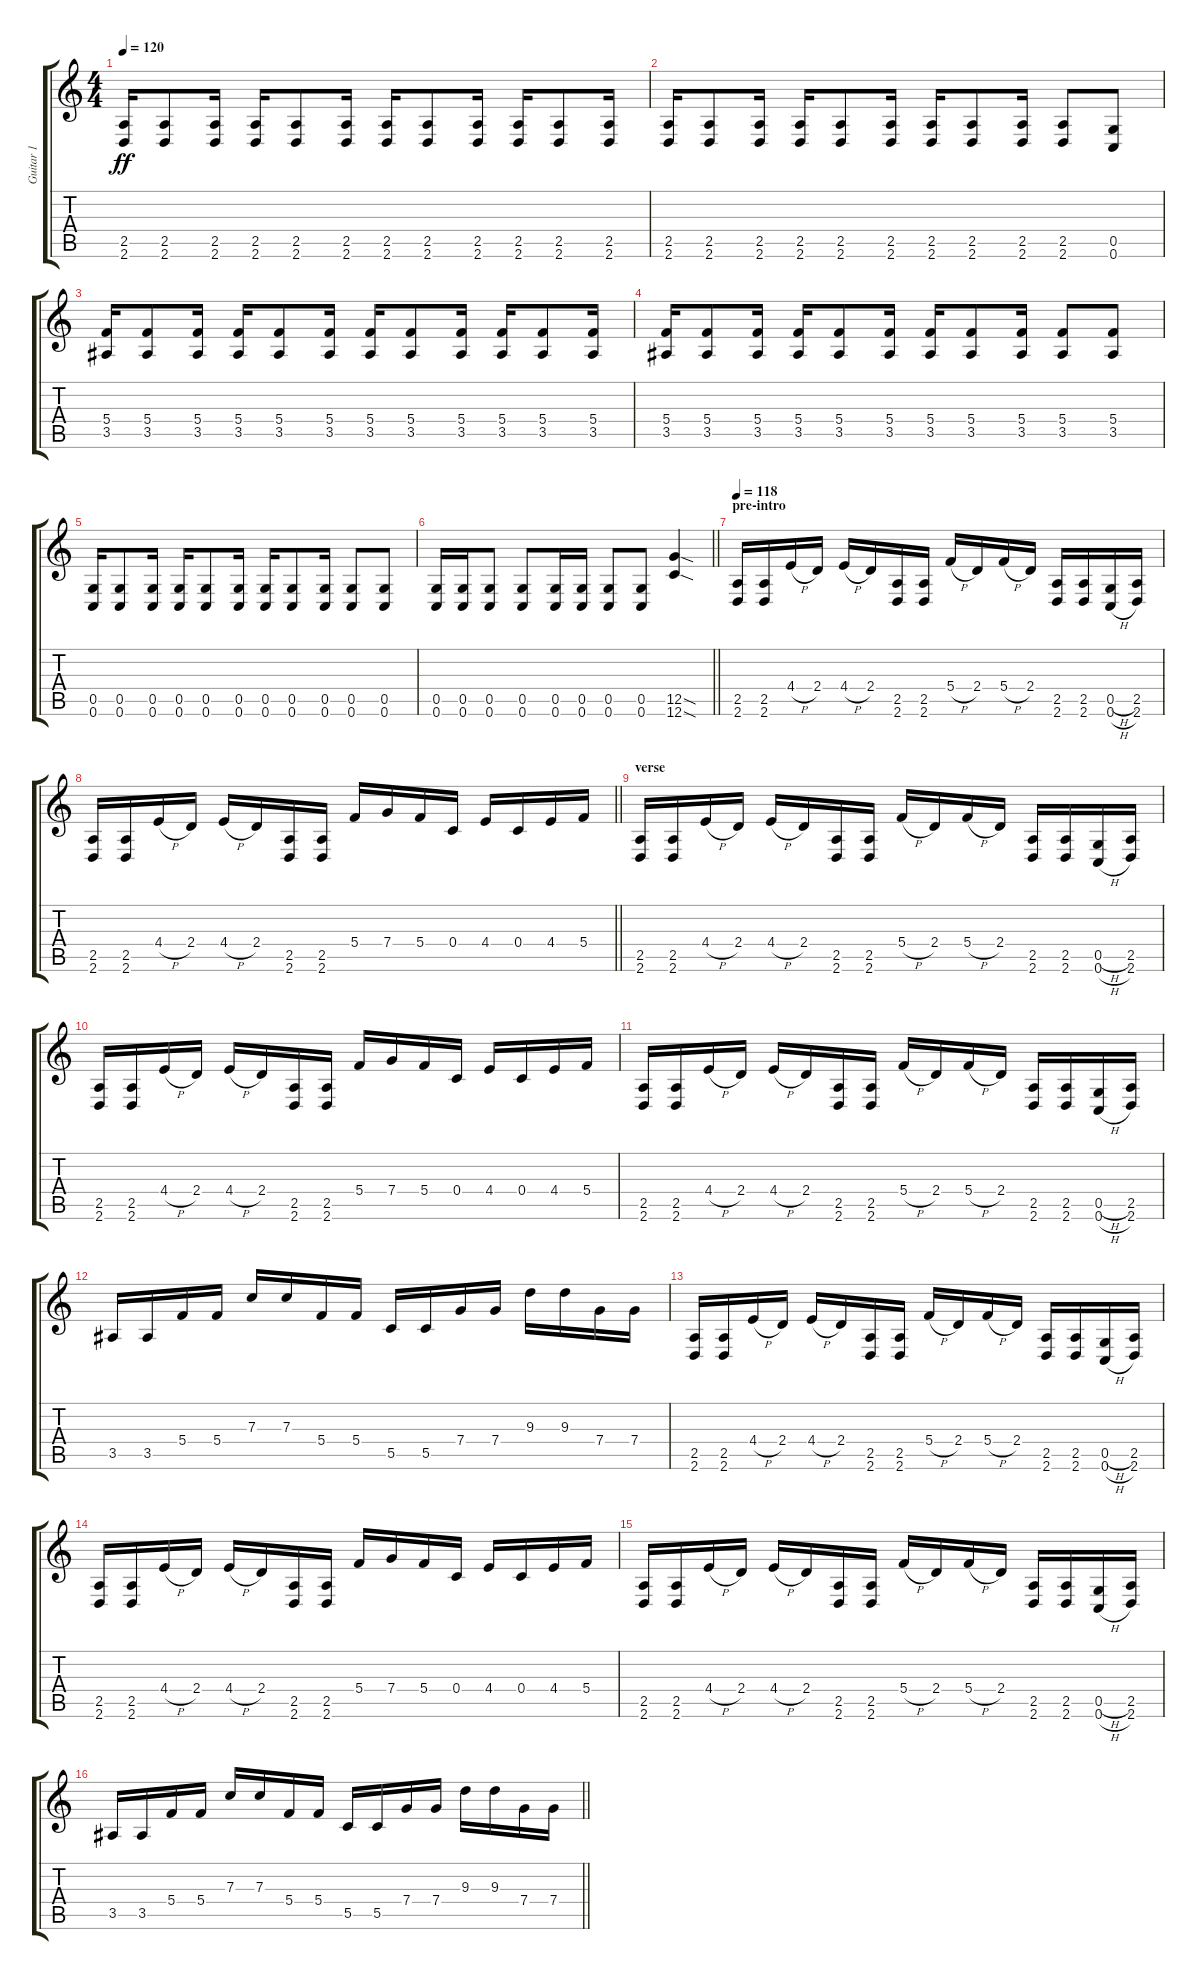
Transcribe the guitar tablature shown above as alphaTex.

\track ("Guitar 1" "Guitar 1") {instrument distortionguitar}
\staff {score tabs}
\tuning (D4 A3 F3 C3 G2 C2) {hide}
\ts (4 4)
\tempo 120
\clef g2
\ks c
(2.5 2.6).16{dy ff} (2.5 2.6).8 (2.5 2.6).16 (2.5 2.6).16 (2.5 2.6).8 (2.5 2.6).16 (2.5 2.6).16 (2.5 2.6).8 (2.5 2.6).16 (2.5 2.6).16 (2.5 2.6).8 (2.5 2.6).16 |
(2.5 2.6).16 (2.5 2.6).8 (2.5 2.6).16 (2.5 2.6).16 (2.5 2.6).8 (2.5 2.6).16 (2.5 2.6).16 (2.5 2.6).8 (2.5 2.6).16 (2.5 2.6).8 (0.5 0.6).8 |
(5.4 3.5).16 (5.4 3.5).8 (5.4 3.5).16 (5.4 3.5).16 (5.4 3.5).8 (5.4 3.5).16 (5.4 3.5).16 (5.4 3.5).8 (5.4 3.5).16 (5.4 3.5).16 (5.4 3.5).8 (5.4 3.5).16 |
(5.4 3.5).16 (5.4 3.5).8 (5.4 3.5).16 (5.4 3.5).16 (5.4 3.5).8 (5.4 3.5).16 (5.4 3.5).16 (5.4 3.5).8 (5.4 3.5).16 (5.4 3.5).8 (5.4 3.5).8 |
(0.5 0.6).16 (0.5 0.6).8 (0.5 0.6).16 (0.5 0.6).16 (0.5 0.6).8 (0.5 0.6).16 (0.5 0.6).16 (0.5 0.6).8 (0.5 0.6).16 (0.5 0.6).8 (0.5 0.6).8 |
\barLineRight lightlight
(0.5 0.6).16 (0.5 0.6).16 (0.5 0.6).8 (0.5 0.6).8 (0.5 0.6).16 (0.5 0.6).16 (0.5 0.6).8 (0.5 0.6).8 (12.5{sod} 12.6{sod}).4 |
\section ("" "pre-intro")
\tempo 118
(2.5 2.6).16 (2.5 2.6).16 4.4{h}.16 2.4.16 4.4{h}.16 2.4.16 (2.5 2.6).16 (2.5 2.6).16 5.4{h}.16 2.4.16 5.4{h}.16 2.4.16 (2.5 2.6).16 (2.5 2.6).16 (0.5{h} 0.6{h}).16 (2.5 2.6).16 |
\barLineRight lightlight
(2.5 2.6).16 (2.5 2.6).16 4.4{h}.16 2.4.16 4.4{h}.16 2.4.16 (2.5 2.6).16 (2.5 2.6).16 5.4.16 7.4.16 5.4.16 0.4.16 4.4.16 0.4.16 4.4.16 5.4.16 |
\section ("" "verse")
(2.5 2.6).16 (2.5 2.6).16 4.4{h}.16 2.4.16 4.4{h}.16 2.4.16 (2.5 2.6).16 (2.5 2.6).16 5.4{h}.16 2.4.16 5.4{h}.16 2.4.16 (2.5 2.6).16 (2.5 2.6).16 (0.5{h} 0.6{h}).16 (2.5 2.6).16 |
(2.5 2.6).16 (2.5 2.6).16 4.4{h}.16 2.4.16 4.4{h}.16 2.4.16 (2.5 2.6).16 (2.5 2.6).16 5.4.16 7.4.16 5.4.16 0.4.16 4.4.16 0.4.16 4.4.16 5.4.16 |
(2.5 2.6).16 (2.5 2.6).16 4.4{h}.16 2.4.16 4.4{h}.16 2.4.16 (2.5 2.6).16 (2.5 2.6).16 5.4{h}.16 2.4.16 5.4{h}.16 2.4.16 (2.5 2.6).16 (2.5 2.6).16 (0.5{h} 0.6{h}).16 (2.5 2.6).16 |
3.5.16 3.5.16 5.4.16 5.4.16 7.3.16 7.3.16 5.4.16 5.4.16 5.5.16 5.5.16 7.4.16 7.4.16 9.3.16 9.3.16 7.4.16 7.4.16 |
(2.5 2.6).16 (2.5 2.6).16 4.4{h}.16 2.4.16 4.4{h}.16 2.4.16 (2.5 2.6).16 (2.5 2.6).16 5.4{h}.16 2.4.16 5.4{h}.16 2.4.16 (2.5 2.6).16 (2.5 2.6).16 (0.5{h} 0.6{h}).16 (2.5 2.6).16 |
(2.5 2.6).16 (2.5 2.6).16 4.4{h}.16 2.4.16 4.4{h}.16 2.4.16 (2.5 2.6).16 (2.5 2.6).16 5.4.16 7.4.16 5.4.16 0.4.16 4.4.16 0.4.16 4.4.16 5.4.16 |
(2.5 2.6).16 (2.5 2.6).16 4.4{h}.16 2.4.16 4.4{h}.16 2.4.16 (2.5 2.6).16 (2.5 2.6).16 5.4{h}.16 2.4.16 5.4{h}.16 2.4.16 (2.5 2.6).16 (2.5 2.6).16 (0.5{h} 0.6{h}).16 (2.5 2.6).16 |
\barLineRight lightlight
3.5.16 3.5.16 5.4.16 5.4.16 7.3.16 7.3.16 5.4.16 5.4.16 5.5.16 5.5.16 7.4.16 7.4.16 9.3.16 9.3.16 7.4.16 7.4.16
